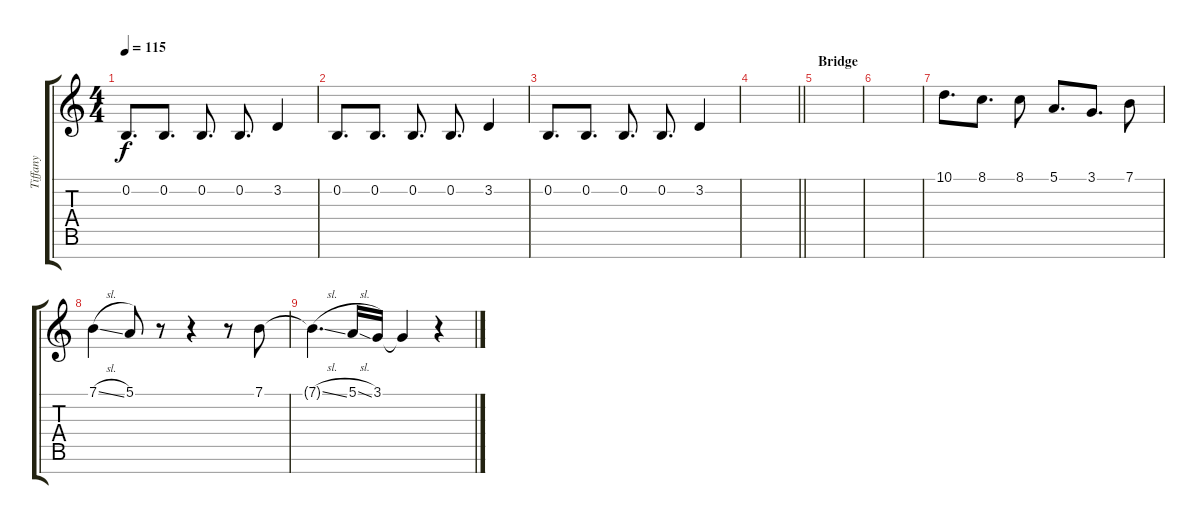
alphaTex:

\track ("Tiffany" "Tiffany") {instrument sopranosax}
\staff {score tabs}
\tuning (E4 B3 G3 D3 A2 E2 B1) {hide}
\ts (4 4)
\tempo 115
\clef g2
\ks c
0.2.8{d dy f} 0.2.8{d} 0.2.8{d} 0.2.8{d} 3.2.4 |
0.2.8{d} 0.2.8{d} 0.2.8{d} 0.2.8{d} 3.2.4 |
0.2.8{d} 0.2.8{d} 0.2.8{d} 0.2.8{d} 3.2.4 |
\barLineRight lightlight
|
\section ("" "Bridge")
|
|
10.1.8{d volume 16} 8.1.8{d} 8.1.8 5.1.8{d} 3.1.8{d} 7.1.8 |
7.1{sl}.4 5.1.8 r.8 r.4 r.8 7.1.8 |
7.1{sl t}.4{d} 5.1{sl}.16 3.1.16 3.1{t}.4 r.4
